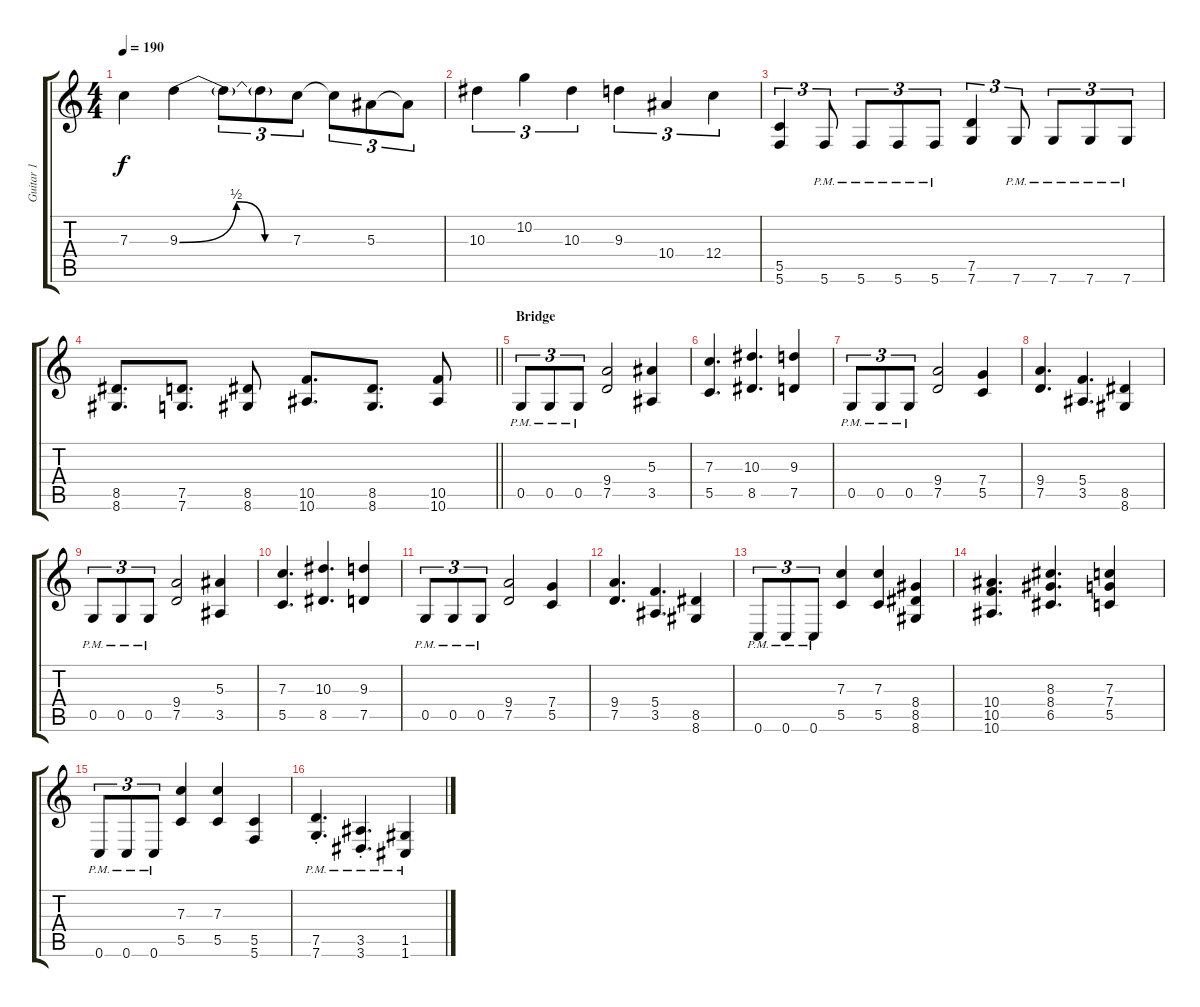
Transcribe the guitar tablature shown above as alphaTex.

\track ("Guitar 1" "Guitar 1") {instrument distortionguitar}
\staff {score tabs}
\tuning (D4 A3 F3 C3 G2 C2) {hide}
\ts (4 4)
\tempo 190
\clef g2
\ks c
7.3.4{dy f} 9.3{be (custom 0 0 30 2 45 0 60 0)}.4 9.3{t}.8{tu (3 2)} 9.3{t}.8{tu (3 2)} 7.3.8{tu (3 2)} 7.3{t}.8{tu (3 2)} 5.3.8{tu (3 2)} 5.3{t}.8{tu (3 2)} |
10.3.4{tu (3 2)} 10.2.4{tu (3 2)} 10.3.4{tu (3 2)} 9.3.4{tu (3 2)} 10.4.4{tu (3 2)} 12.4.4{tu (3 2)} |
(5.5 5.6).4{tu (3 2)} 5.6{pm}.8{tu (3 2)} 5.6{pm}.8{tu (3 2)} 5.6{pm}.8{tu (3 2)} 5.6{pm}.8{tu (3 2)} (7.5 7.6).4{tu (3 2)} 7.6{pm}.8{tu (3 2)} 7.6{pm}.8{tu (3 2)} 7.6{pm}.8{tu (3 2)} 7.6{pm}.8{tu (3 2)} |
\barLineRight lightlight
(8.5 8.6).8{d} (7.5 7.6).8{d} (8.5 8.6).8 (10.5 10.6).8{d} (8.5 8.6).8{d} (10.5 10.6).8 |
\section ("" "Bridge")
0.5{pm}.8{tu (3 2)} 0.5{pm}.8{tu (3 2)} 0.5{pm}.8{tu (3 2)} (9.4 7.5).2 (5.3 3.5).4 |
(7.3 5.5).4{d} (10.3 8.5).4{d} (9.3 7.5).4 |
0.5{pm}.8{tu (3 2)} 0.5{pm}.8{tu (3 2)} 0.5{pm}.8{tu (3 2)} (9.4 7.5).2 (7.4 5.5).4 |
(9.4 7.5).4{d} (5.4 3.5).4{d} (8.5 8.6).4 |
0.5{pm}.8{tu (3 2)} 0.5{pm}.8{tu (3 2)} 0.5{pm}.8{tu (3 2)} (9.4 7.5).2 (5.3 3.5).4 |
(7.3 5.5).4{d} (10.3 8.5).4{d} (9.3 7.5).4 |
0.5{pm}.8{tu (3 2)} 0.5{pm}.8{tu (3 2)} 0.5{pm}.8{tu (3 2)} (9.4 7.5).2 (7.4 5.5).4 |
(9.4 7.5).4{d} (5.4 3.5).4{d} (8.5 8.6).4 |
0.6{pm}.8{tu (3 2)} 0.6{pm}.8{tu (3 2)} 0.6{pm}.8{tu (3 2)} (7.3 5.5).4 (7.3 5.5).4 (8.4 8.5 8.6).4 |
(10.4 10.5 10.6).4{d} (8.3 8.4 6.5).4{d} (7.3 7.4 5.5).4 |
0.6{pm}.8{tu (3 2)} 0.6{pm}.8{tu (3 2)} 0.6{pm}.8{tu (3 2)} (7.3 5.5).4 (7.3 5.5).4 (5.5 5.6).4 |
(7.5{pm st} 7.6{pm st}).4{d} (3.5{pm st} 3.6{pm st}).4{d} (1.5{pm} 1.6{pm}).4
